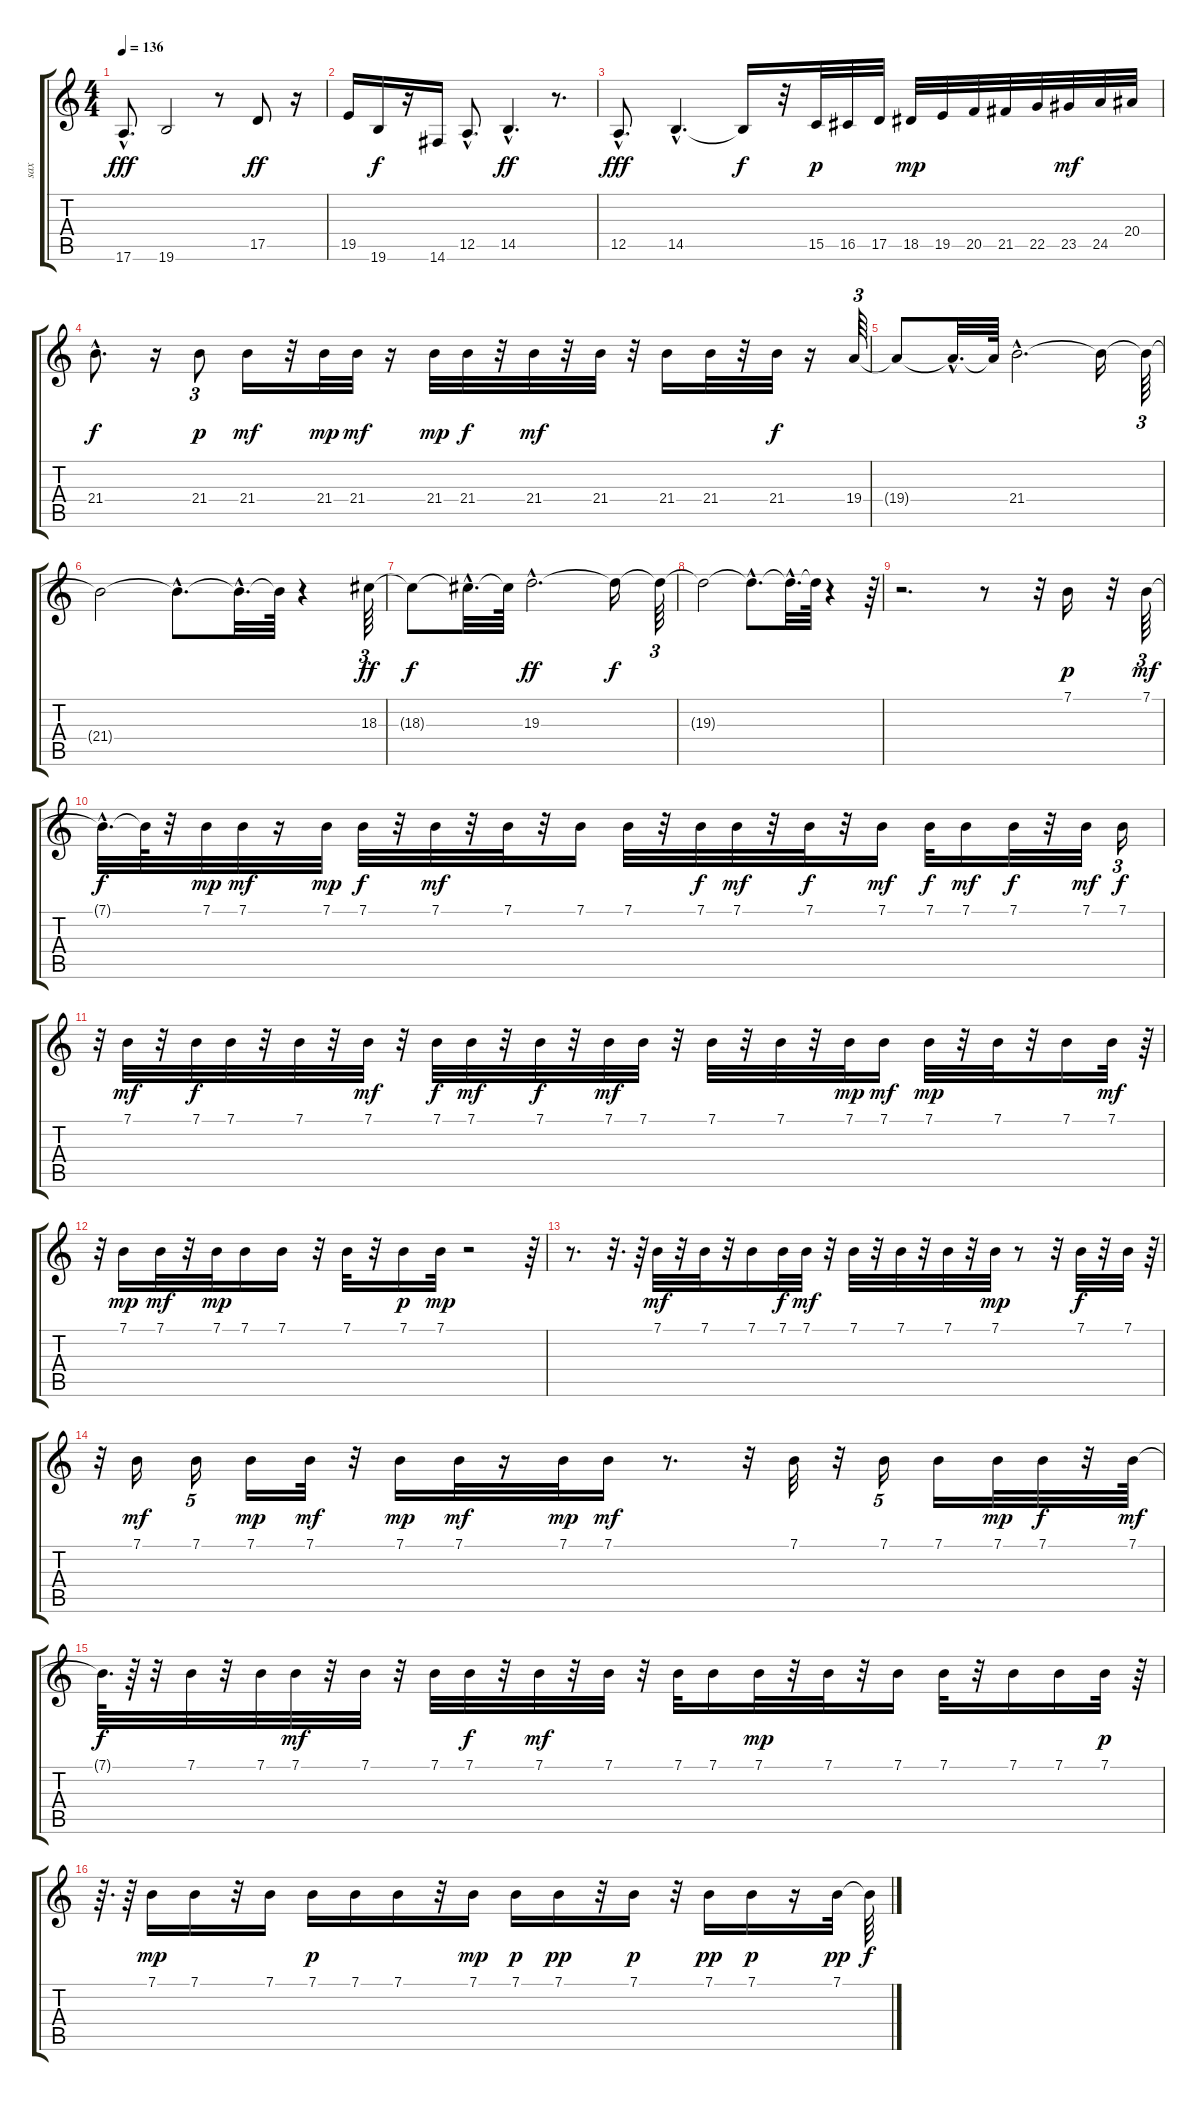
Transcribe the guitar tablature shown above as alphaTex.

\track ("sax     " "sax     ") {instrument sopranosax}
\staff {score tabs}
\tuning (E4 B3 G3 D3 A2 E2) {hide}
\ts (4 4)
\tempo 136
\clef g2
\ks c
17.6{hac}.8{d dy fff} 19.6.2 r.8 17.5.8{dy ff} r.16 |
19.5.16 19.6.16{dy f} r.16 14.6.16 12.5{hac}.8{d} 14.5{hac}.4{d dy ff} r.8{d} |
12.5{hac}.8{d dy fff} 14.5{hac}.4{d} 14.5{t}.16{dy f} r.32 15.5.32{dy p} 16.5.32 17.5.32 18.5.32{dy mp} 19.5.32 20.5.32 21.5.32 22.5.32 23.5.32{dy mf} 24.5.32 20.4.32 |
21.4{hac}.8{d dy f} r.16 21.4.8{tu (3 2) dy p} 21.4.16{dy mf} r.32 21.4.32{dy mp} 21.4.32{dy mf} r.16 21.4.32{dy mp} 21.4.32{dy f} r.32 21.4.32{dy mf} r.32 21.4.32 r.32 21.4.16 21.4.32 r.32 21.4.32{dy f} r.16 19.4.64{tu (3 2)} |
19.4{t}.8 19.4{hac t}.32{d} 19.4{t}.64 21.4{hac}.2{d} 21.4{t}.16 21.4{t}.64{tu (3 2)} |
21.4{t}.2 21.4{hac t}.8{d} 21.4{hac t}.32{d} 21.4{t}.64 r.4 18.3.64{tu (3 2) dy ff volume 16} |
18.3{t}.8{dy f} 18.3{hac t}.32{d} 18.3{t}.64 19.3{hac}.2{d dy ff} 19.3{t}.16{dy f} 19.3{t}.64{tu (3 2)} |
19.3{t}.2 19.3{hac t}.8{d} 19.3{hac t}.32{d} 19.3{t}.64 r.4 r.64{tu (3 2)} |
r.2{d} r.8 r.32{tu (3 2)} 7.1.16{dy p volume 16} r.32 7.1.64{tu (3 2) dy mf} |
7.1{hac t}.32{d dy f} 7.1{t}.64 r.32 7.1.32{dy mp} 7.1.32{dy mf} r.16 7.1.32{dy mp} 7.1.32{dy f} r.32 7.1.32{dy mf} r.32 7.1.32 r.32 7.1.16 7.1.32 r.32 7.1.32{dy f} 7.1.32{dy mf} r.32 7.1.32{dy f} r.32 7.1.16{dy mf} 7.1.32{dy f} 7.1.16{dy mf} 7.1.32{dy f} r.32 7.1.32{dy mf} 7.1.16{tu (3 2) dy f} |
r.32{tu (3 2)} 7.1.32{dy mf} r.32 7.1.32{dy f} 7.1.32 r.32 7.1.32 r.32 7.1.32{dy mf} r.32 7.1.32{dy f} 7.1.32{dy mf} r.32 7.1.32{dy f} r.32 7.1.32{dy mf} 7.1.32 r.32 7.1.32 r.32 7.1.32 r.32 7.1.32{dy mp} 7.1.16{dy mf} 7.1.32{dy mp} r.32 7.1.32 r.32 7.1.16 7.1.32{dy mf} r.64{tu (3 2)} |
r.32{tu (3 2)} 7.1.16{dy mp} 7.1.32{dy mf} r.32 7.1.32{dy mp} 7.1.16 7.1.16 r.32 7.1.32 r.32 7.1.16{dy p} 7.1.32{dy mp} r.2 r.64{tu (3 2)} |
r.8{d} r.32{d} r.64 7.1.32{dy mf} r.32 7.1.32 r.32 7.1.16 7.1.32{dy f} 7.1.32{dy mf} r.32 7.1.32 r.32 7.1.32 r.32 7.1.32 r.32 7.1.32{dy mp} r.8 r.32 7.1.32{dy f} r.32 7.1.32 r.64{tu (3 2)} |
r.32{tu (3 2)} 7.1.16{dy mf} 7.1.16{tu (5 4)} 7.1.16{dy mp} 7.1.32{dy mf} r.32 7.1.16{dy mp} 7.1.32{dy mf} r.16 7.1.32{dy mp} 7.1.16{dy mf} r.8{d} r.32 7.1.32 r.32 7.1.16{tu (5 4)} 7.1.16 7.1.32{dy mp} 7.1.32{dy f} r.32 7.1.64{dy mf} |
7.1{t}.64{d dy f} r.64 r.32 7.1.32 r.32 7.1.32 7.1.32{dy mf} r.32 7.1.32 r.32 7.1.32 7.1.32{dy f} r.32 7.1.32{dy mf} r.32 7.1.32 r.32 7.1.32 7.1.16 7.1.32{dy mp} r.32 7.1.32 r.32 7.1.16 7.1.32 r.32 7.1.16 7.1.16 7.1.32{dy p} r.64 |
r.64{d} r.64 7.1.16{dy mp} 7.1.16 r.32 7.1.16 7.1.16{dy p} 7.1.16 7.1.16 r.32 7.1.16{dy mp} 7.1.16{dy p} 7.1.16{dy pp} r.32 7.1.16{dy p} r.32 7.1.16{dy pp} 7.1.16{dy p} r.16 7.1.32{dy pp} 7.1{t}.64{dy f}
